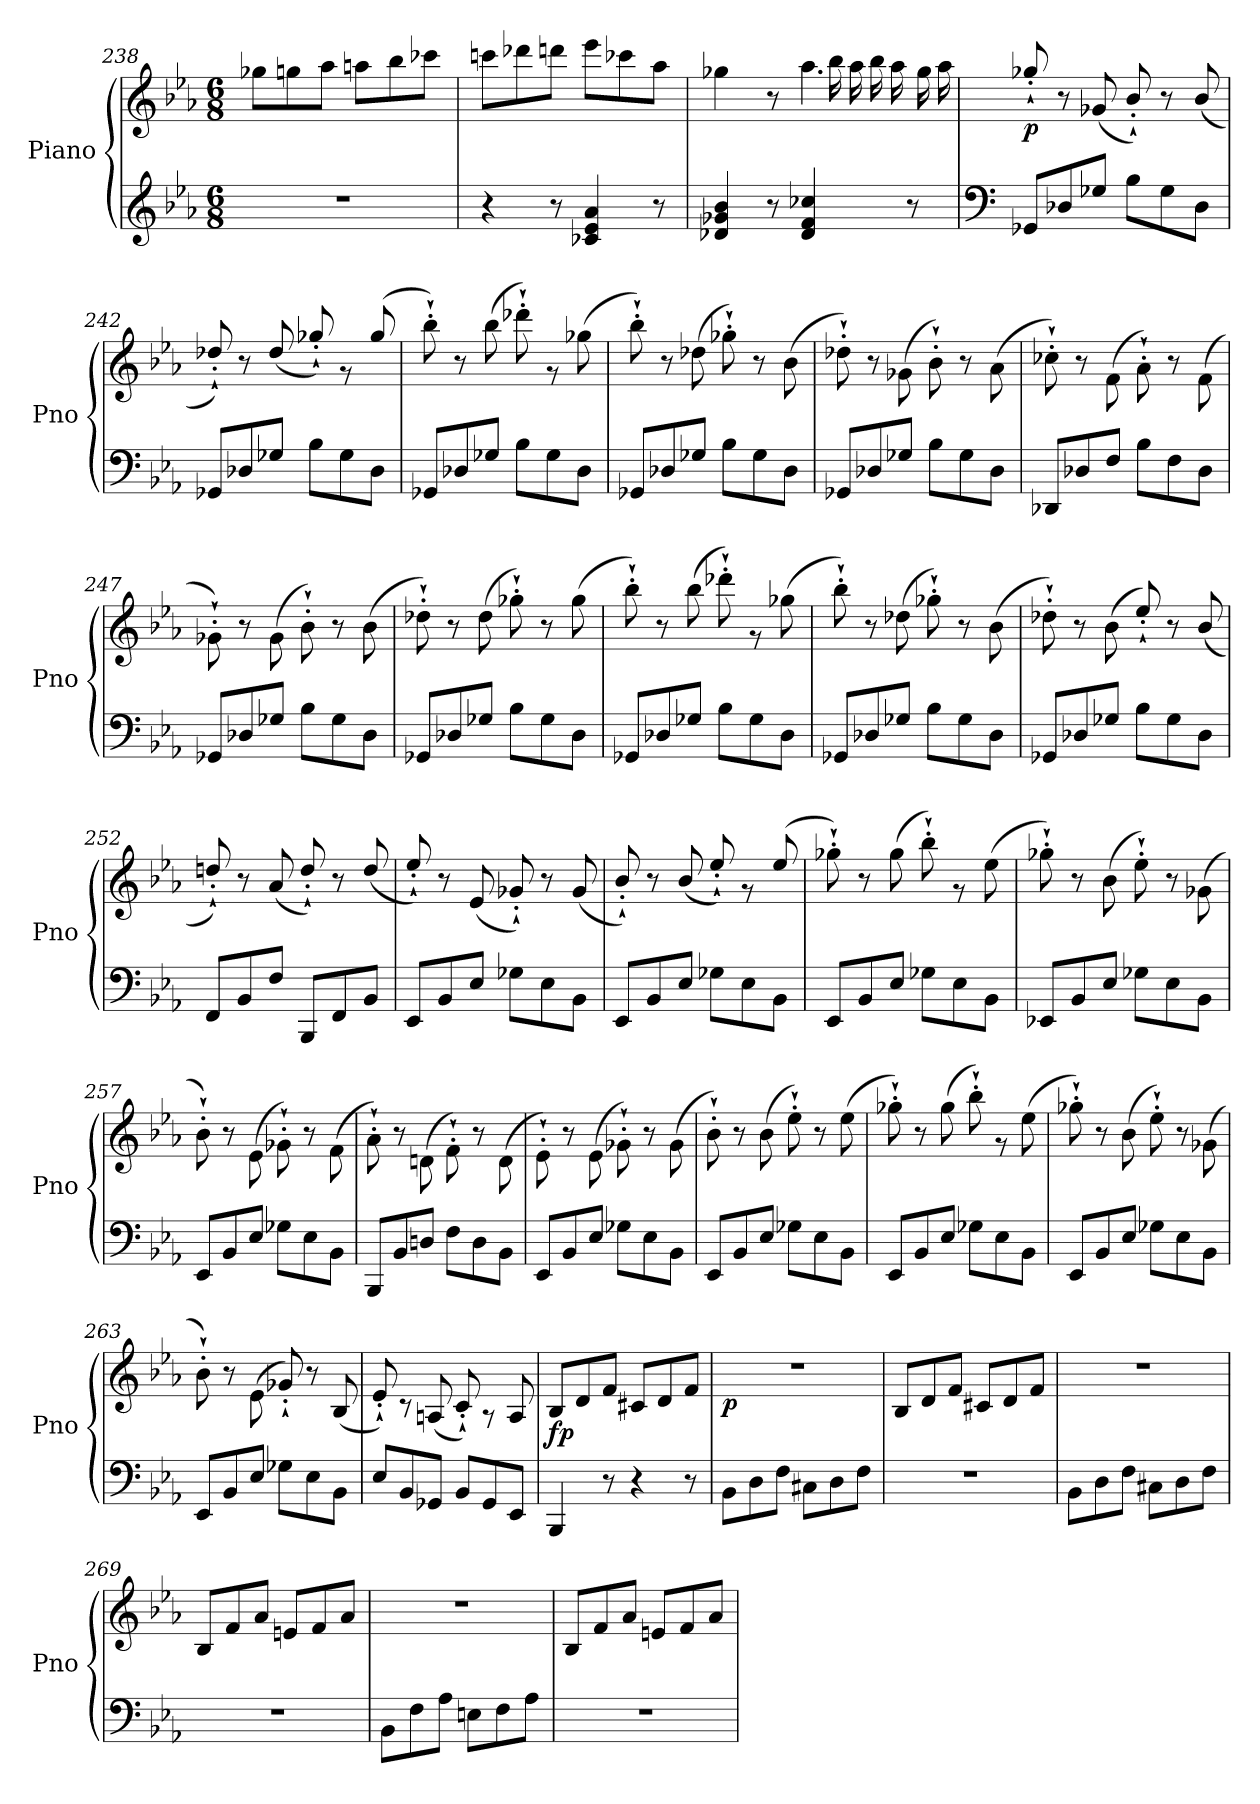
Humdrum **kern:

**kern	**kern	**dynam
*part1	*part1	*part1
*staff2	*staff1	*staff1/2
*I"Piano	*	*
*I'Pno	*	*
*clefG2	*clefG2	*
*k[b-e-a-]	*k[b-e-a-]	*
*M6/8	*M6/8	*
=238	=238	=238
2.r	8gg-X\L	.
.	8ggn\	.
.	8aa-\J	.
.	8aan\L	.
.	8bb-\	.
.	8ccc-X\J	.
=239	=239	=239
4r	8cccn\L	.
.	8ddd-X\	.
8r	8dddn\J	.
4c-X/ 4e-/ 4a-/	8eee-\L	.
.	8ccc-X\	.
8r	8aa-\J	.
=240	=240	=240
*	*^	*
4d-X/ 4g-X/ 4b-/	4gg-X\	4.ryy	.
8r	8r	.	.
*	*	*Xtuplet	*
4d-/ 4f/ 4cc-X/	4.aa-\	56%3ryy	.
.	.	56%3bb-	.
.	.	56%3aa-	.
.	.	56%3bb-	.
.	.	56%3aa-	.
8r	.	.	.
.	.	56%3gg-	.
.	.	56%3aa-	.
=241	=241	=241	=241
*clefF4	*	*	*
!	!	!	!LO:DY:b
8GG-X/L	8ryy	8gg-X'`/	p
8D-X/	8r	8ryy	.
8G-X/J	4ryy	(>8g-X/	.
8B-\L	.	8b-'`/)	.
8G-\	8r	8ryy	.
8D-\J	8ryy	(>8b-/	.
!!LO:LB:g=z	!!
=242	=242	=242	=242
8GG-X/L	8ryy	8dd-X'`/)	.
8D-X/	8r	8ryy	.
8G-X/J	4ryy	(>8dd-/	.
8B-\L	.	8gg-X'`/)	.
8G-\	8rg	8ryy	.
8D-\J	8ryy	(>8gg-/	.
!!LO:LB:g=z	!!
=243	=243	=243	=243
8GG-X/L	8ryy	8bb-'`\)	.
8D-X/	8r	8ryy	.
8G-X/J	4ryy	(>8bb-\	.
8B-\L	.	8ddd-X'`\)	.
8G-\	8rg	8ryy	.
8D-\J	8ryy	(>8gg-X\	.
=244	=244	=244	=244
8GG-X/L	8ryy	8bb-'`\)	.
8D-X/	8r	8ryy	.
8G-X/J	4ryy	(>8dd-X\	.
8B-\L	.	8gg-X'`\)	.
8G-\	8r	8ryy	.
8D-\J	8ryy	(>8b-\	.
=245	=245	=245	=245
8GG-X/L	8ryy	8dd-X'`\)	.
8D-X/	8r	8ryy	.
8G-X/J	4ryy	(>8g-X\	.
8B-\L	.	8b-'`\)	.
8G-\	8r	8ryy	.
8D-\J	8ryy	(>8a-\	.
=246	=246	=246	=246
8DD-X/L	8ryy	8cc-X'`\)	.
8D-X/	8r	8ryy	.
8F/J	4ryy	(8f\	.
8B-\L	.	8a-'`\)	.
8F\	8r	8ryy	.
8D-\J	8ryy	(8f\	.
=247	=247	=247	=247
8GG-X/L	8ryy	8g-X'`\)	.
8D-X/	8r	8ryy	.
8G-X/J	4ryy	(>8g-\	.
8B-\L	.	8b-'`\)	.
8G-\	8r	8ryy	.
8D-\J	8ryy	(>8b-\	.
!!LO:LB:g=z	!!
=248	=248	=248	=248
8GG-X/L	8ryy	8dd-X'`\)	.
8D-X/	8r	8ryy	.
8G-X/J	4ryy	(>8dd-\	.
8B-\L	.	8gg-X'`\)	.
8G-\	8r	8ryy	.
8D-\J	8ryy	(>8gg-\	.
!!LO:LB:g=z	!!
=249	=249	=249	=249
8GG-X/L	8ryy	8bb-'`\)	.
8D-X/	8r	8ryy	.
8G-X/J	4ryy	(>8bb-\	.
8B-\L	.	8ddd-X'`\)	.
8G-\	8rg	8ryy	.
8D-\J	8ryy	(>8gg-X\	.
=250	=250	=250	=250
8GG-X/L	8ryy	8bb-'`\)	.
8D-X/	8r	8ryy	.
8G-X/J	4ryy	(>8dd-X\	.
8B-\L	.	8gg-X'`\)	.
8G-\	8r	8ryy	.
8D-\J	8ryy	(>8b-\	.
=251	=251	=251	=251
8GG-X/L	8ryy	8dd-X'`\)	.
8D-X/	8r	8ryy	.
8G-X/J	4ryy	(>8b-\	.
8B-\L	.	8ee-'`/)	.
8G-\	8r	8ryy	.
8D-\J	8ryy	(>8b-/	.
=252	=252	=252	=252
8FF/L	8ryy	8ddn'`/)	.
8BB-/	8r	8ryy	.
8F/J	4ryy	(>8a-/	.
8BBB-/L	.	8dd'`/)	.
8FF/	8r	8ryy	.
8BB-/J	8ryy	(>8dd/	.
=253	=253	=253	=253
8EE-/L	8ryy	8ee-'`/)	.
8BB-/	8r	8ryy	.
8E-/J	4ryy	(8e-/	.
8G-X\L	.	8g-X'`/)	.
8E-\	8r	8ryy	.
8BB-\J	8ryy	(>8g-/	.
!!LO:LB:g=z	!!
=254	=254	=254	=254
8EE-/L	8ryy	8b-'`/)	.
8BB-/	8r	8ryy	.
8E-/J	4ryy	(>8b-/	.
8G-X\L	.	8ee-'`/)	.
8E-\	8rg	8ryy	.
8BB-\J	8ryy	(>8ee-/	.
=255	=255	=255	=255
8EE-/L	8ryy	8gg-X'`\)	.
8BB-/	8r	8ryy	.
8E-/J	4ryy	(>8gg-\	.
8G-X\L	.	8bb-'`\)	.
8E-\	8rg	8ryy	.
8BB-\J	8ryy	(>8ee-\	.
=256	=256	=256	=256
8EE-X/L	8ryy	8gg-X'`\)	.
8BB-/	8r	8ryy	.
8E-/J	4ryy	(>8b-\	.
8G-X\L	.	8ee-'`\)	.
8E-\	8r	8ryy	.
8BB-\J	8ryy	(>8g-X\	.
=257	=257	=257	=257
8EE-/L	8ryy	8b-'`\)	.
8BB-/	8r	8ryy	.
8E-/J	4ryy	(8e-\	.
8G-X\L	.	8g-X'`\)	.
8E-\	8r	8ryy	.
8BB-\J	8ryy	(8f\	.
=258	=258	=258	=258
8BBB-/L	8ryy	8a-'`\)	.
8BB-/	8r	8ryy	.
8Dn/J	4ryy	(8dn\	.
8F\L	.	8f'`\)	.
8D\	8r	8ryy	.
8BB-\J	8ryy	(8d\	.
!!LO:PB:g=z	!!
=259	=259	=259	=259
8EE-/L	8ryy	8e-'`\)	.
8BB-/	8r	8ryy	.
8E-/J	4ryy	(8e-\	.
8G-X\L	.	8g-X'`\)	.
8E-\	8r	8ryy	.
8BB-\J	8ryy	(>8g-\	.
!!LO:PB:g=z	!!
=260	=260	=260	=260
8EE-/L	8ryy	8b-'`\)	.
8BB-/	8r	8ryy	.
8E-/J	4ryy	(>8b-\	.
8G-X\L	.	8ee-'`\)	.
8E-\	8r	8ryy	.
8BB-\J	8ryy	(>8ee-\	.
!!LO:LB:g=z	!!
=261	=261	=261	=261
8EE-/L	8ryy	8gg-X'`\)	.
8BB-/	8r	8ryy	.
8E-/J	4ryy	(>8gg-\	.
8G-X\L	.	8bb-'`\)	.
8E-\	8rg	8ryy	.
8BB-\J	8ryy	(>8ee-\	.
=262	=262	=262	=262
8EE-/L	8ryy	8gg-X'`\)	.
8BB-/	8r	8ryy	.
8E-/J	4ryy	(>8b-\	.
8G-X\L	.	8ee-'`\)	.
8E-\	8r	8ryy	.
8BB-\J	8ryy	(>8g-X\	.
=263	=263	=263	=263
8EE-/L	8ryy	8b-'`\)	.
8BB-/	8r	8ryy	.
8E-/J	4ryy	(8e-\	.
8G-X\L	.	8g-X'`/)	.
8E-\	8r	8ryy	.
8BB-\J	8ryy	(8B-/	.
=264	=264	=264	=264
8E-/L	8ryy	8e-'`/)	.
8BB-/	8rc	8ryy	.
8GG-X/J	4ryy	(8An/	.
8BB-/L	.	8c'`/)	.
8GG-/	8rA	8ryy	.
8EE-/J	8ryy	8A/	.
=265	=265	=265	=265
!	!	!	!LO:DY:b
*	*v	*v	*
4BBB-/	8B-/L	fp
.	8d/	.
8r	8f/J	.
4r	8c#X/L	.
.	8d/	.
8r	8f/J	.
!!LO:LB:g=z
=266	=266	=266
!	!	!LO:DY:b
8BB-\L	2.r	p
8D\	.	.
8F\J	.	.
8C#X\L	.	.
8D\	.	.
8F\J	.	.
!!LO:LB:g=z
=267	=267	=267
2.r	8B-/L	.
.	8d/	.
.	8f/J	.
.	8c#X/L	.
.	8d/	.
.	8f/J	.
=268	=268	=268
8BB-\L	2.r	.
8D\	.	.
8F\J	.	.
8C#X\L	.	.
8D\	.	.
8F\J	.	.
=269	=269	=269
2.r	8B-/L	.
.	8f/	.
.	8a-/J	.
.	8en/L	.
.	8f/	.
.	8a-/J	.
=270	=270	=270
8BB-\L	2.r	.
8F\	.	.
8A-\J	.	.
8En\L	.	.
8F\	.	.
8A-\J	.	.
=271	=271	=271
2.r	8B-/L	.
.	8f/	.
.	8a-/J	.
.	8en/L	.
.	8f/	.
.	8a-/J	.
=	=	=
*-	*-	*-
